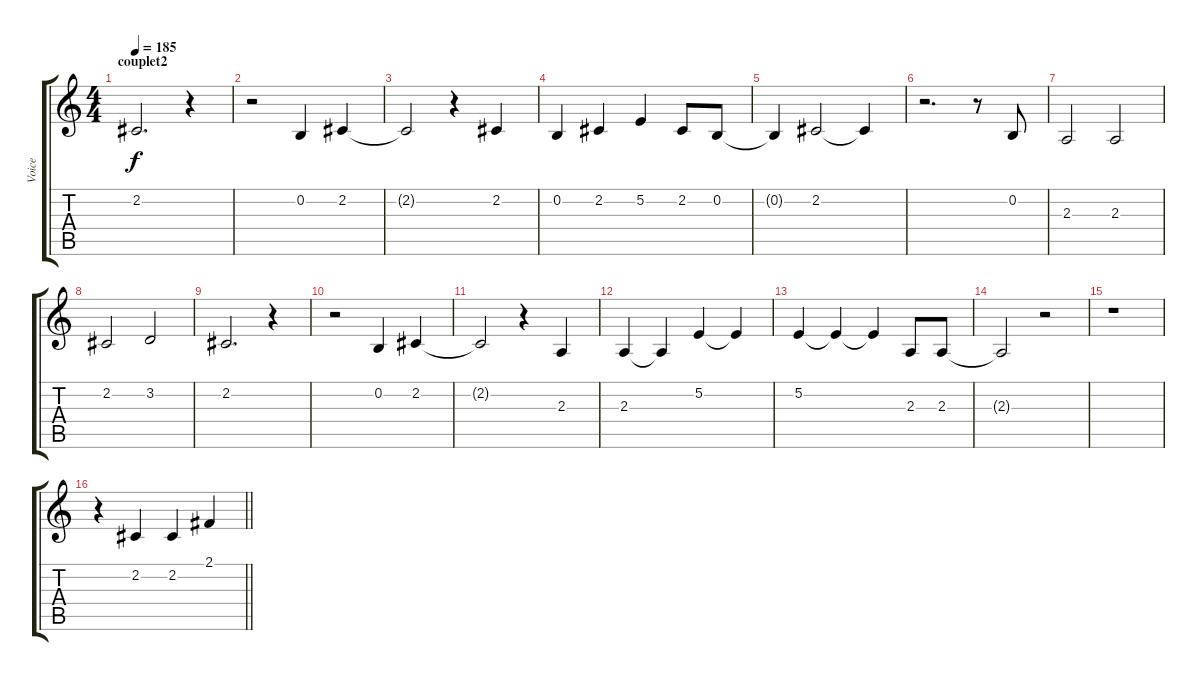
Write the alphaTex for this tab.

\track ("Voice" "Voice") {instrument oboe}
\staff {score tabs}
\tuning (E4 B3 G3 D3 A2 E2) {hide}
\ts (4 4)
\section ("" "couplet2")
\tempo 185
\clef g2
\ks c
2.2.2{d dy f} r.4 |
r.2 0.2.4 2.2.4 |
2.2{t}.2 r.4 2.2.4 |
0.2.4 2.2.4 5.2.4 2.2.8 0.2.8 |
0.2{t}.4 2.2.2 2.2{t}.4 |
r.2{d} r.8 0.2.8 |
2.3.2 2.3.2 |
2.2.2 3.2.2 |
2.2.2{d} r.4 |
r.2 0.2.4 2.2.4 |
2.2{t}.2 r.4 2.3.4 |
2.3.4 2.3{t}.4 5.2.4 5.2{t}.4 |
5.2.4 5.2{t}.4 5.2{t}.4 2.3.8 2.3.8 |
2.3{t}.2 r.2 |
r.1 |
\barLineRight lightlight
r.4 2.2.4 2.2.4 2.1.4
